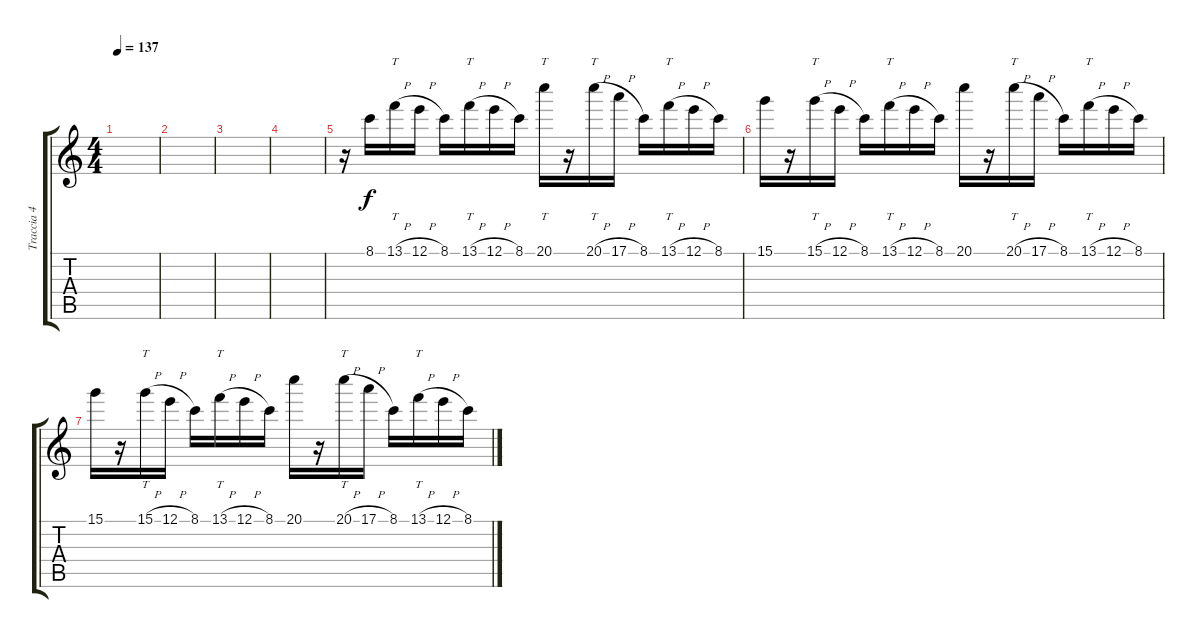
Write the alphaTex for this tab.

\track ("Traccia 4" "Traccia 4") {instrument overdrivenguitar}
\staff {score tabs}
\tuning (E4 B3 G3 D3 A2 E2) {hide}
\ts (4 4)
\tempo 137
\clef g2
\ks c
|
|
|
|
r.16 8.1.16 13.1{h}.16{tt} 12.1{h}.16 8.1.16 13.1{h}.16{tt} 12.1{h}.16 8.1.16 20.1.16{tt} r.16 20.1{h}.16{tt} 17.1{h}.16 8.1.16 13.1{h}.16{tt} 12.1{h}.16 8.1.16 |
15.1.16 r.16 15.1{h}.16{tt} 12.1{h}.16 8.1.16 13.1{h}.16{tt} 12.1{h}.16 8.1.16 20.1.16 r.16 20.1{h}.16{tt} 17.1{h}.16 8.1.16 13.1{h}.16{tt} 12.1{h}.16 8.1.16 |
15.1.16 r.16 15.1{h}.16{tt} 12.1{h}.16 8.1.16 13.1{h}.16{tt} 12.1{h}.16 8.1.16 20.1.16 r.16 20.1{h}.16{tt} 17.1{h}.16 8.1.16 13.1{h}.16{tt} 12.1{h}.16 8.1.16
